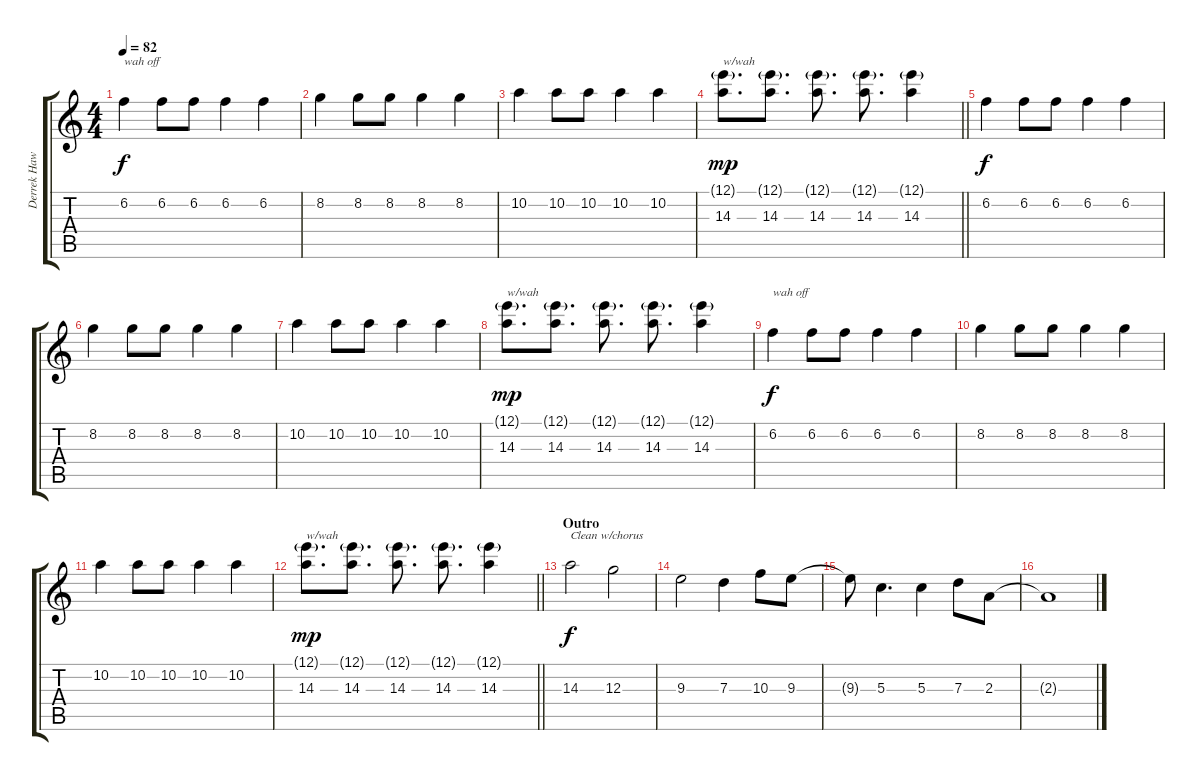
\track ("Derrek Hawkins (Lead Guitar)" "Derrek Haw") {instrument overdrivenguitar}
\staff {score tabs}
\tuning (E4 B3 G3 D3 A2 D2) {hide}
\ts (4 4)
\tempo 82
\clef g2
\ks c
6.2.4{txt "wah off" dy f volume 10} 6.2.8 6.2.8 6.2.4 6.2.4 |
8.2.4 8.2.8 8.2.8 8.2.4 8.2.4 |
10.2.4 10.2.8 10.2.8 10.2.4 10.2.4 |
\barLineRight lightlight
(12.1{g} 14.3).8{d txt "w/wah" dy mp volume 13 instrument overdrivenguitar} (12.1{g} 14.3).8{d} (12.1{g} 14.3).8{d} (12.1{g} 14.3).8{d} (12.1{g} 14.3).4 |
6.2.4{dy f} 6.2.8 6.2.8 6.2.4 6.2.4 |
8.2.4 8.2.8 8.2.8 8.2.4 8.2.4 |
10.2.4 10.2.8 10.2.8 10.2.4 10.2.4 |
(12.1{g} 14.3).8{d txt "w/wah" dy mp volume 13 instrument overdrivenguitar} (12.1{g} 14.3).8{d} (12.1{g} 14.3).8{d} (12.1{g} 14.3).8{d} (12.1{g} 14.3).4 |
6.2.4{txt "wah off" dy f volume 10} 6.2.8 6.2.8 6.2.4 6.2.4 |
8.2.4 8.2.8 8.2.8 8.2.4 8.2.4 |
10.2.4 10.2.8 10.2.8 10.2.4 10.2.4 |
\barLineRight lightlight
(12.1{g} 14.3).8{d txt "w/wah" dy mp volume 13 instrument overdrivenguitar} (12.1{g} 14.3).8{d} (12.1{g} 14.3).8{d} (12.1{g} 14.3).8{d} (12.1{g} 14.3).4 |
\section ("" "Outro")
14.3.2{txt "Clean w/chorus" dy f volume 11 instrument electricguitarclean} 12.3.2 |
9.3.2 7.3.4 10.3.8 9.3.8 |
9.3{t}.8 5.3.4{d} 5.3.4 7.3.8 2.3.8 |
2.3{t}.1{volume 0}
